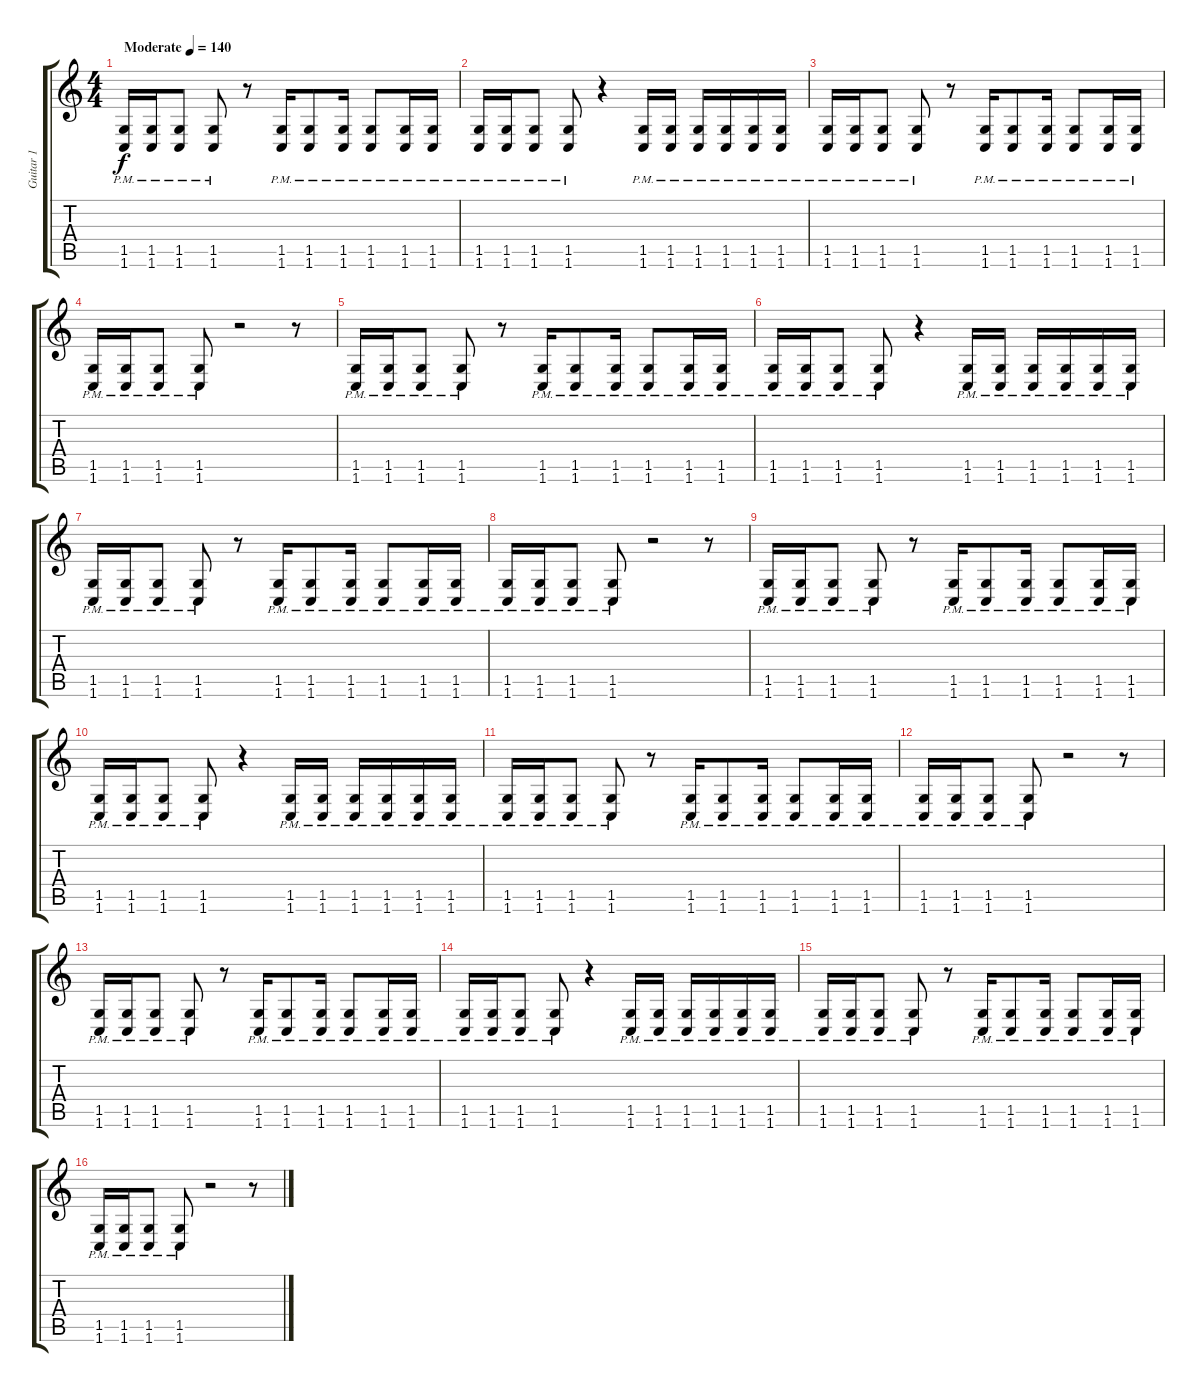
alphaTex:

\track ("Guitar 1" "Guitar 1") {instrument distortionguitar}
\staff {score tabs}
\tuning (Db4 Ab3 E3 B2 Gb2 B1) {hide}
\ts (4 4)
\tempo (140 "Moderate")
\clef g2
\ks c
(1.5{pm} 1.6{pm}).16{dy f instrument distortionguitar} (1.5{pm} 1.6{pm}).16 (1.5{pm} 1.6{pm}).8 (1.5{pm} 1.6{pm}).8 r.8 (1.5{pm} 1.6{pm}).16 (1.5{pm} 1.6{pm}).8 (1.5{pm} 1.6{pm}).16 (1.5{pm} 1.6{pm}).8 (1.5{pm} 1.6{pm}).16 (1.5{pm} 1.6{pm}).16 |
(1.5{pm} 1.6{pm}).16 (1.5{pm} 1.6{pm}).16 (1.5{pm} 1.6{pm}).8 (1.5{pm} 1.6{pm}).8 r.4 (1.5{pm} 1.6{pm}).16 (1.5{pm} 1.6{pm}).16 (1.5{pm} 1.6{pm}).16 (1.5{pm} 1.6{pm}).16 (1.5{pm} 1.6{pm}).16 (1.5{pm} 1.6{pm}).16 |
(1.5{pm} 1.6{pm}).16 (1.5{pm} 1.6{pm}).16 (1.5{pm} 1.6{pm}).8 (1.5{pm} 1.6{pm}).8 r.8 (1.5{pm} 1.6{pm}).16 (1.5{pm} 1.6{pm}).8 (1.5{pm} 1.6{pm}).16 (1.5{pm} 1.6{pm}).8 (1.5{pm} 1.6{pm}).16 (1.5{pm} 1.6{pm}).16 |
(1.5{pm} 1.6{pm}).16 (1.5{pm} 1.6{pm}).16 (1.5{pm} 1.6{pm}).8 (1.5{pm} 1.6{pm}).8 r.2 r.8 |
(1.5{pm} 1.6{pm}).16 (1.5{pm} 1.6{pm}).16 (1.5{pm} 1.6{pm}).8 (1.5{pm} 1.6{pm}).8 r.8 (1.5{pm} 1.6{pm}).16 (1.5{pm} 1.6{pm}).8 (1.5{pm} 1.6{pm}).16 (1.5{pm} 1.6{pm}).8 (1.5{pm} 1.6{pm}).16 (1.5{pm} 1.6{pm}).16 |
(1.5{pm} 1.6{pm}).16 (1.5{pm} 1.6{pm}).16 (1.5{pm} 1.6{pm}).8 (1.5{pm} 1.6{pm}).8 r.4 (1.5{pm} 1.6{pm}).16 (1.5{pm} 1.6{pm}).16 (1.5{pm} 1.6{pm}).16 (1.5{pm} 1.6{pm}).16 (1.5{pm} 1.6{pm}).16 (1.5{pm} 1.6{pm}).16 |
(1.5{pm} 1.6{pm}).16 (1.5{pm} 1.6{pm}).16 (1.5{pm} 1.6{pm}).8 (1.5{pm} 1.6{pm}).8 r.8 (1.5{pm} 1.6{pm}).16 (1.5{pm} 1.6{pm}).8 (1.5{pm} 1.6{pm}).16 (1.5{pm} 1.6{pm}).8 (1.5{pm} 1.6{pm}).16 (1.5{pm} 1.6{pm}).16 |
(1.5{pm} 1.6{pm}).16 (1.5{pm} 1.6{pm}).16 (1.5{pm} 1.6{pm}).8 (1.5{pm} 1.6{pm}).8 r.2 r.8 |
(1.5{pm} 1.6{pm}).16 (1.5{pm} 1.6{pm}).16 (1.5{pm} 1.6{pm}).8 (1.5{pm} 1.6{pm}).8 r.8 (1.5{pm} 1.6{pm}).16 (1.5{pm} 1.6{pm}).8 (1.5{pm} 1.6{pm}).16 (1.5{pm} 1.6{pm}).8 (1.5{pm} 1.6{pm}).16 (1.5{pm} 1.6{pm}).16 |
(1.5{pm} 1.6{pm}).16 (1.5{pm} 1.6{pm}).16 (1.5{pm} 1.6{pm}).8 (1.5{pm} 1.6{pm}).8 r.4 (1.5{pm} 1.6{pm}).16 (1.5{pm} 1.6{pm}).16 (1.5{pm} 1.6{pm}).16 (1.5{pm} 1.6{pm}).16 (1.5{pm} 1.6{pm}).16 (1.5{pm} 1.6{pm}).16 |
(1.5{pm} 1.6{pm}).16 (1.5{pm} 1.6{pm}).16 (1.5{pm} 1.6{pm}).8 (1.5{pm} 1.6{pm}).8 r.8 (1.5{pm} 1.6{pm}).16 (1.5{pm} 1.6{pm}).8 (1.5{pm} 1.6{pm}).16 (1.5{pm} 1.6{pm}).8 (1.5{pm} 1.6{pm}).16 (1.5{pm} 1.6{pm}).16 |
(1.5{pm} 1.6{pm}).16 (1.5{pm} 1.6{pm}).16 (1.5{pm} 1.6{pm}).8 (1.5{pm} 1.6{pm}).8 r.2 r.8 |
(1.5{pm} 1.6{pm}).16 (1.5{pm} 1.6{pm}).16 (1.5{pm} 1.6{pm}).8 (1.5{pm} 1.6{pm}).8 r.8 (1.5{pm} 1.6{pm}).16 (1.5{pm} 1.6{pm}).8 (1.5{pm} 1.6{pm}).16 (1.5{pm} 1.6{pm}).8 (1.5{pm} 1.6{pm}).16 (1.5{pm} 1.6{pm}).16 |
(1.5{pm} 1.6{pm}).16 (1.5{pm} 1.6{pm}).16 (1.5{pm} 1.6{pm}).8 (1.5{pm} 1.6{pm}).8 r.4 (1.5{pm} 1.6{pm}).16 (1.5{pm} 1.6{pm}).16 (1.5{pm} 1.6{pm}).16 (1.5{pm} 1.6{pm}).16 (1.5{pm} 1.6{pm}).16 (1.5{pm} 1.6{pm}).16 |
(1.5{pm} 1.6{pm}).16 (1.5{pm} 1.6{pm}).16 (1.5{pm} 1.6{pm}).8 (1.5{pm} 1.6{pm}).8 r.8 (1.5{pm} 1.6{pm}).16 (1.5{pm} 1.6{pm}).8 (1.5{pm} 1.6{pm}).16 (1.5{pm} 1.6{pm}).8 (1.5{pm} 1.6{pm}).16 (1.5{pm} 1.6{pm}).16 |
(1.5{pm} 1.6{pm}).16 (1.5{pm} 1.6{pm}).16 (1.5{pm} 1.6{pm}).8 (1.5{pm} 1.6{pm}).8 r.2 r.8
